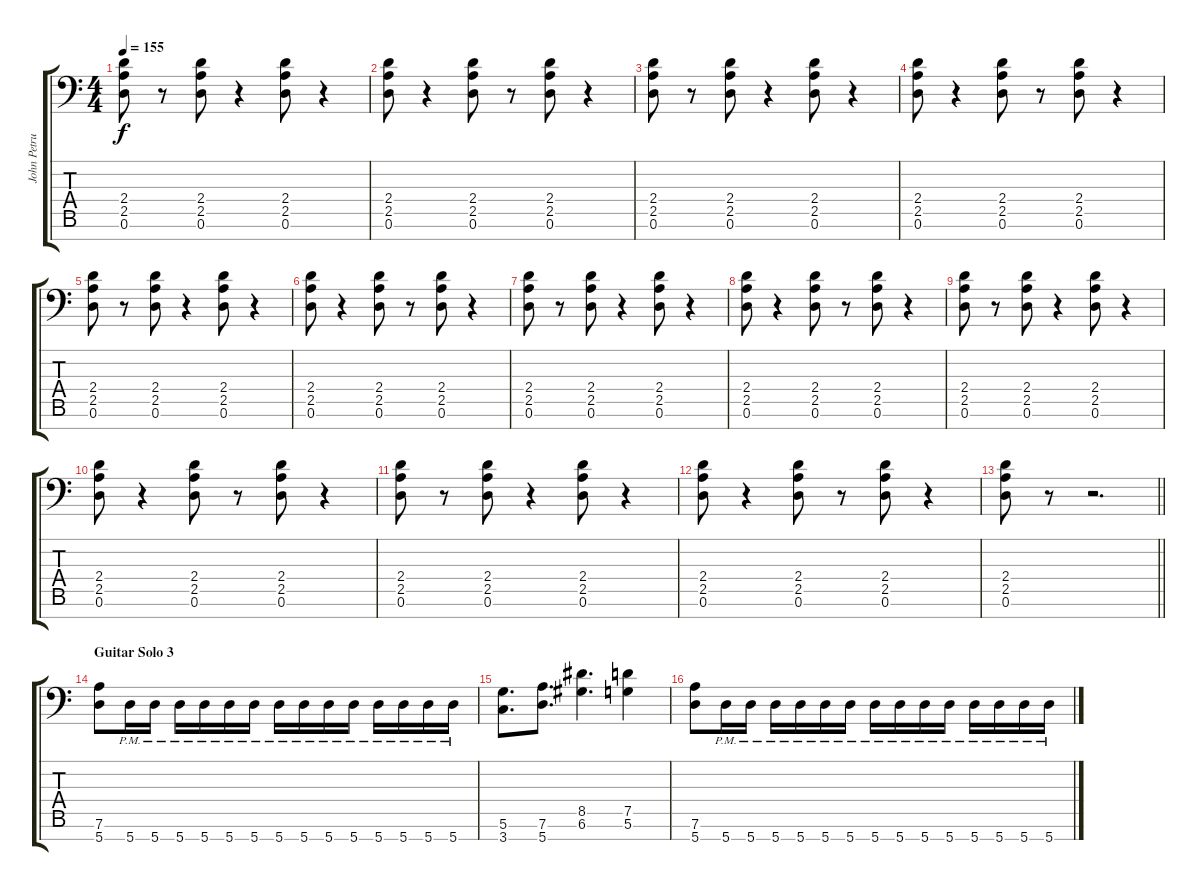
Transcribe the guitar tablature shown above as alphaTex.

\track ("John Petrucci (Rhythm)" "John Petru") {instrument distortionguitar}
\staff {score tabs}
\tuning (D4 A3 F3 C3 G2 D2 A1) {hide}
\ts (4 4)
\tempo 155
\clef f4
\ks c
(2.4 2.5 0.6).8{dy f} r.8 (2.4 2.5 0.6).8 r.4 (2.4 2.5 0.6).8 r.4 |
(2.4 2.5 0.6).8 r.4 (2.4 2.5 0.6).8 r.8 (2.4 2.5 0.6).8 r.4 |
(2.4 2.5 0.6).8 r.8 (2.4 2.5 0.6).8 r.4 (2.4 2.5 0.6).8 r.4 |
(2.4 2.5 0.6).8 r.4 (2.4 2.5 0.6).8 r.8 (2.4 2.5 0.6).8 r.4 |
(2.4 2.5 0.6).8 r.8 (2.4 2.5 0.6).8 r.4 (2.4 2.5 0.6).8 r.4 |
(2.4 2.5 0.6).8 r.4 (2.4 2.5 0.6).8 r.8 (2.4 2.5 0.6).8 r.4 |
(2.4 2.5 0.6).8 r.8 (2.4 2.5 0.6).8 r.4 (2.4 2.5 0.6).8 r.4 |
(2.4 2.5 0.6).8 r.4 (2.4 2.5 0.6).8 r.8 (2.4 2.5 0.6).8 r.4 |
(2.4 2.5 0.6).8 r.8 (2.4 2.5 0.6).8 r.4 (2.4 2.5 0.6).8 r.4 |
(2.4 2.5 0.6).8 r.4 (2.4 2.5 0.6).8 r.8 (2.4 2.5 0.6).8 r.4 |
(2.4 2.5 0.6).8 r.8 (2.4 2.5 0.6).8 r.4 (2.4 2.5 0.6).8 r.4 |
(2.4 2.5 0.6).8 r.4 (2.4 2.5 0.6).8 r.8 (2.4 2.5 0.6).8 r.4 |
\barLineRight lightlight
(2.4 2.5 0.6).8 r.8 r.2{d} |
\section ("" "Guitar Solo 3")
(7.6 5.7).8 5.7{pm}.16 5.7{pm}.16 5.7{pm}.16 5.7{pm}.16 5.7{pm}.16 5.7{pm}.16 5.7{pm}.16 5.7{pm}.16 5.7{pm}.16 5.7{pm}.16 5.7{pm}.16 5.7{pm}.16 5.7{pm}.16 5.7{pm}.16 |
(5.6 3.7).8{d} (7.6 5.7).8{d} (8.5 6.6).4{d} (7.5 5.6).4 |
(7.6 5.7).8 5.7{pm}.16 5.7{pm}.16 5.7{pm}.16 5.7{pm}.16 5.7{pm}.16 5.7{pm}.16 5.7{pm}.16 5.7{pm}.16 5.7{pm}.16 5.7{pm}.16 5.7{pm}.16 5.7{pm}.16 5.7{pm}.16 5.7{pm}.16
